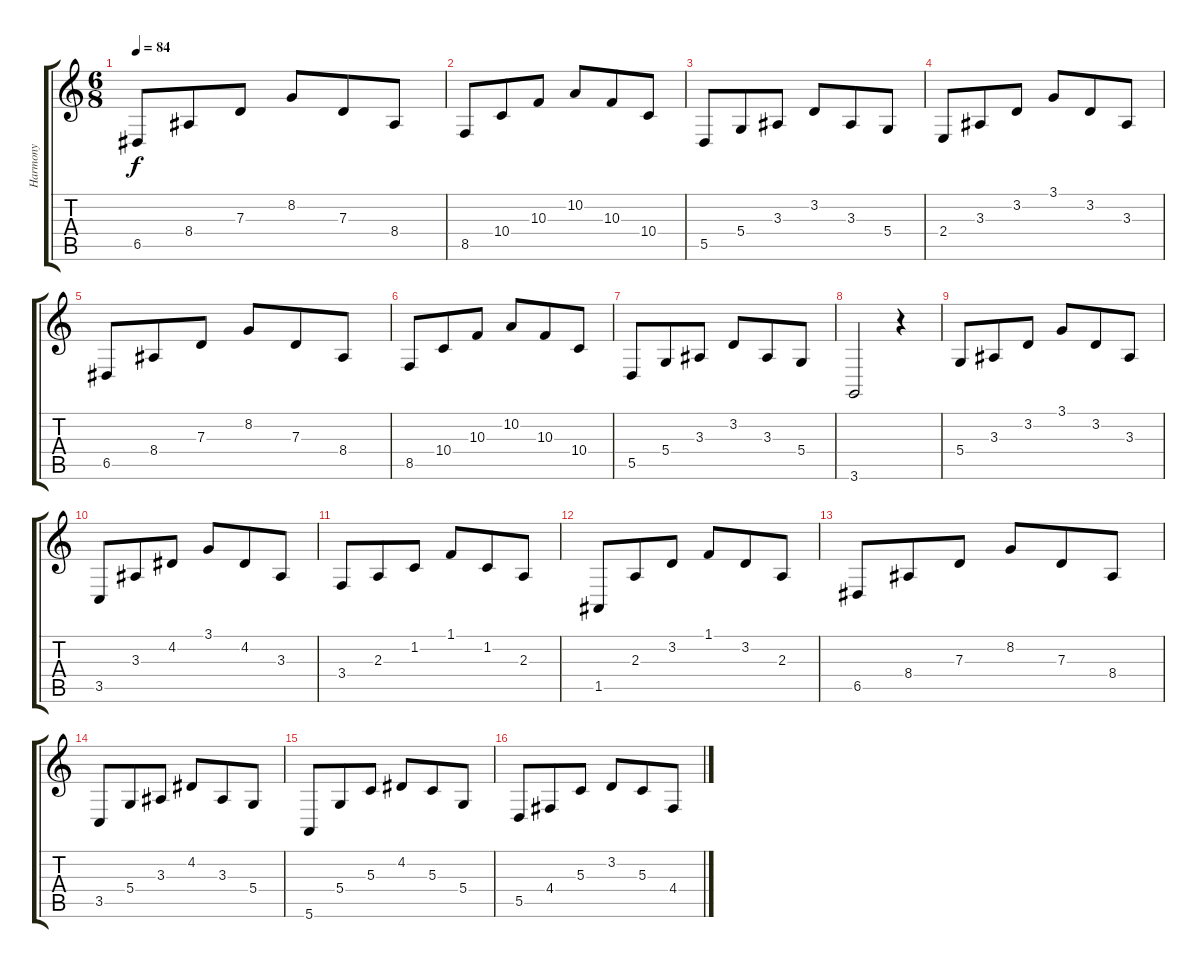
\track ("Harmony" "Harmony") {instrument acousticgrandpiano}
\staff {score tabs}
\tuning (E4 B3 G3 D3 A2 E2) {hide}
\ts (6 8)
\tempo 84
\clef g2
\ks c
6.5.8{dy f} 8.4.8 7.3.8 8.2.8 7.3.8 8.4.8 |
8.5.8 10.4.8 10.3.8 10.2.8 10.3.8 10.4.8 |
5.5.8 5.4.8 3.3.8 3.2.8 3.3.8 5.4.8 |
2.4.8 3.3.8 3.2.8 3.1.8 3.2.8 3.3.8 |
6.5.8 8.4.8 7.3.8 8.2.8 7.3.8 8.4.8 |
8.5.8 10.4.8 10.3.8 10.2.8 10.3.8 10.4.8 |
5.5.8 5.4.8 3.3.8 3.2.8 3.3.8 5.4.8 |
3.6.2 r.4 |
5.4.8 3.3.8 3.2.8 3.1.8 3.2.8 3.3.8 |
3.5.8 3.3.8 4.2.8 3.1.8 4.2.8 3.3.8 |
3.4.8 2.3.8 1.2.8 1.1.8 1.2.8 2.3.8 |
1.5.8 2.3.8 3.2.8 1.1.8 3.2.8 2.3.8 |
6.5.8 8.4.8 7.3.8 8.2.8 7.3.8 8.4.8 |
3.5.8 5.4.8 3.3.8 4.2.8 3.3.8 5.4.8 |
5.6.8 5.4.8 5.3.8 4.2.8 5.3.8 5.4.8 |
5.5.8 4.4.8 5.3.8 3.2.8 5.3.8 4.4.8
